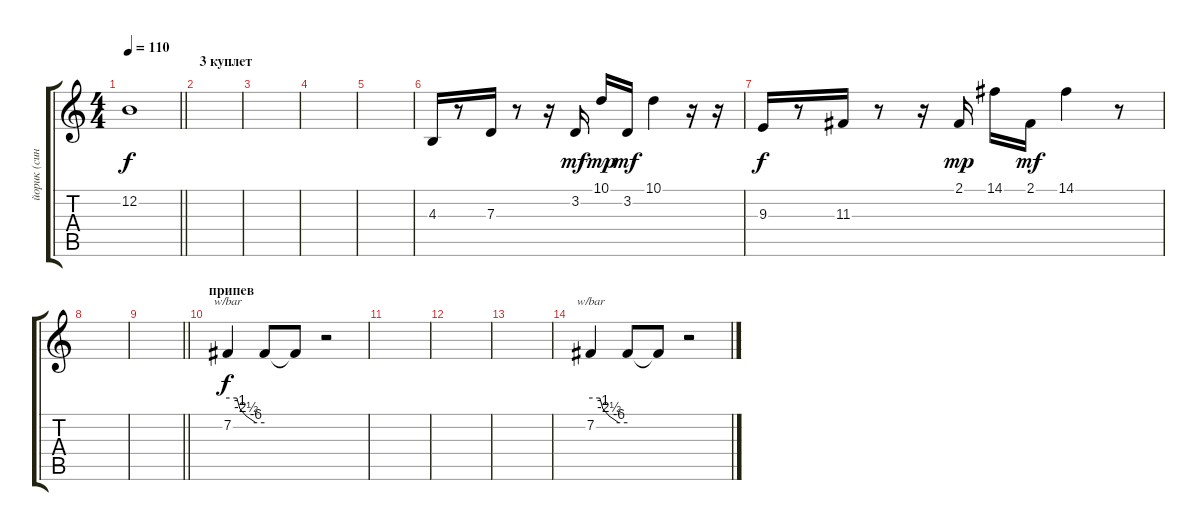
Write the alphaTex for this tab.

\track ("йорик (синт)" "йорик (син") {instrument stringensemble1}
\staff {score tabs}
\tuning (E4 B3 G3 D3 A2 E2) {hide}
\ts (4 4)
\tempo 110
\clef g2
\barLineRight lightlight
\ks c
12.2{t}.1{dy f} |
\section ("" "3 куплет")
|
|
|
|
4.3.16{balance 10} r.8 7.3.16{balance 6} r.8 r.16 3.2.16{dy mf volume 13 balance 8 instrument lead4chiff} 10.1.16{dy mp} 3.2.16{dy mf} 10.1.4 r.16 r.16 |
9.3.16{dy f volume 15 balance 10 instrument stringensemble1} r.8 11.3.16{balance 6} r.8 r.16 2.1.16{dy mp volume 13 balance 8 instrument lead4chiff} 14.1.16 2.1.16{dy mf} 14.1.4 r.8 |
|
\barLineRight lightlight
|
\section ("" "припев")
7.2.4{tbe (custom default 0 0 15 0 20 -4 30 -10 46 -24 60 -24) dy f volume 12 balance 7 instrument brasssection} 7.2{t}.8 7.2{t}.8{volume 0} r.2 |
|
|
|
7.2.4{tbe (custom default 0 0 15 0 20 -4 30 -10 46 -24 60 -24) volume 12 balance 7 instrument brasssection} 7.2{t}.8 7.2{t}.8{volume 0} r.2
